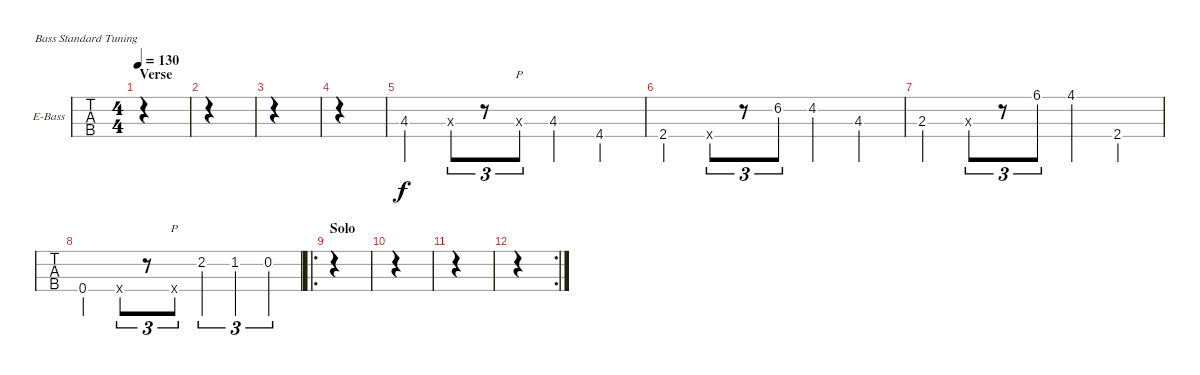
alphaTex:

\defaultSystemsLayout 4
\bracketExtendMode groupsimilarinstruments
\firstSystemTrackNameOrientation horizontal
\otherSystemsTrackNameOrientation horizontal
\track ("2nd Layer (Overdub)" "E-Bass") {instrument electricbassfinger}
\staff {tabs}
\tuning (G2 D2 A1 E1)
\ts (4 4)
\section ("" "Verse")
\tempo 130
\clef f4
\ks c
|
|
|
|
4.3.4 4.3{x}.8{tu (3 2)} r.8{tu (3 2)} 0.3{x}.8{p tu (3 2)} 4.3.4 4.4.4 |
2.4.4 0.4{x}.8{tu (3 2)} r.8{tu (3 2)} 6.2.8{tu (3 2)} 4.2.4 4.3.4 |
2.3.4 0.3{x}.8{tu (3 2)} r.8{tu (3 2)} 6.1.8{tu (3 2)} 4.1.4 2.4.4 |
0.4.4 0.4{x}.8{tu (3 2)} r.8{tu (3 2)} 0.4{x}.8{p tu (3 2)} 2.2.4{tu (3 2)} 1.2.4{tu (3 2)} 0.2.4{tu (3 2)} |
\ro
\section ("" "Solo")
|
|
|
\rc 2
